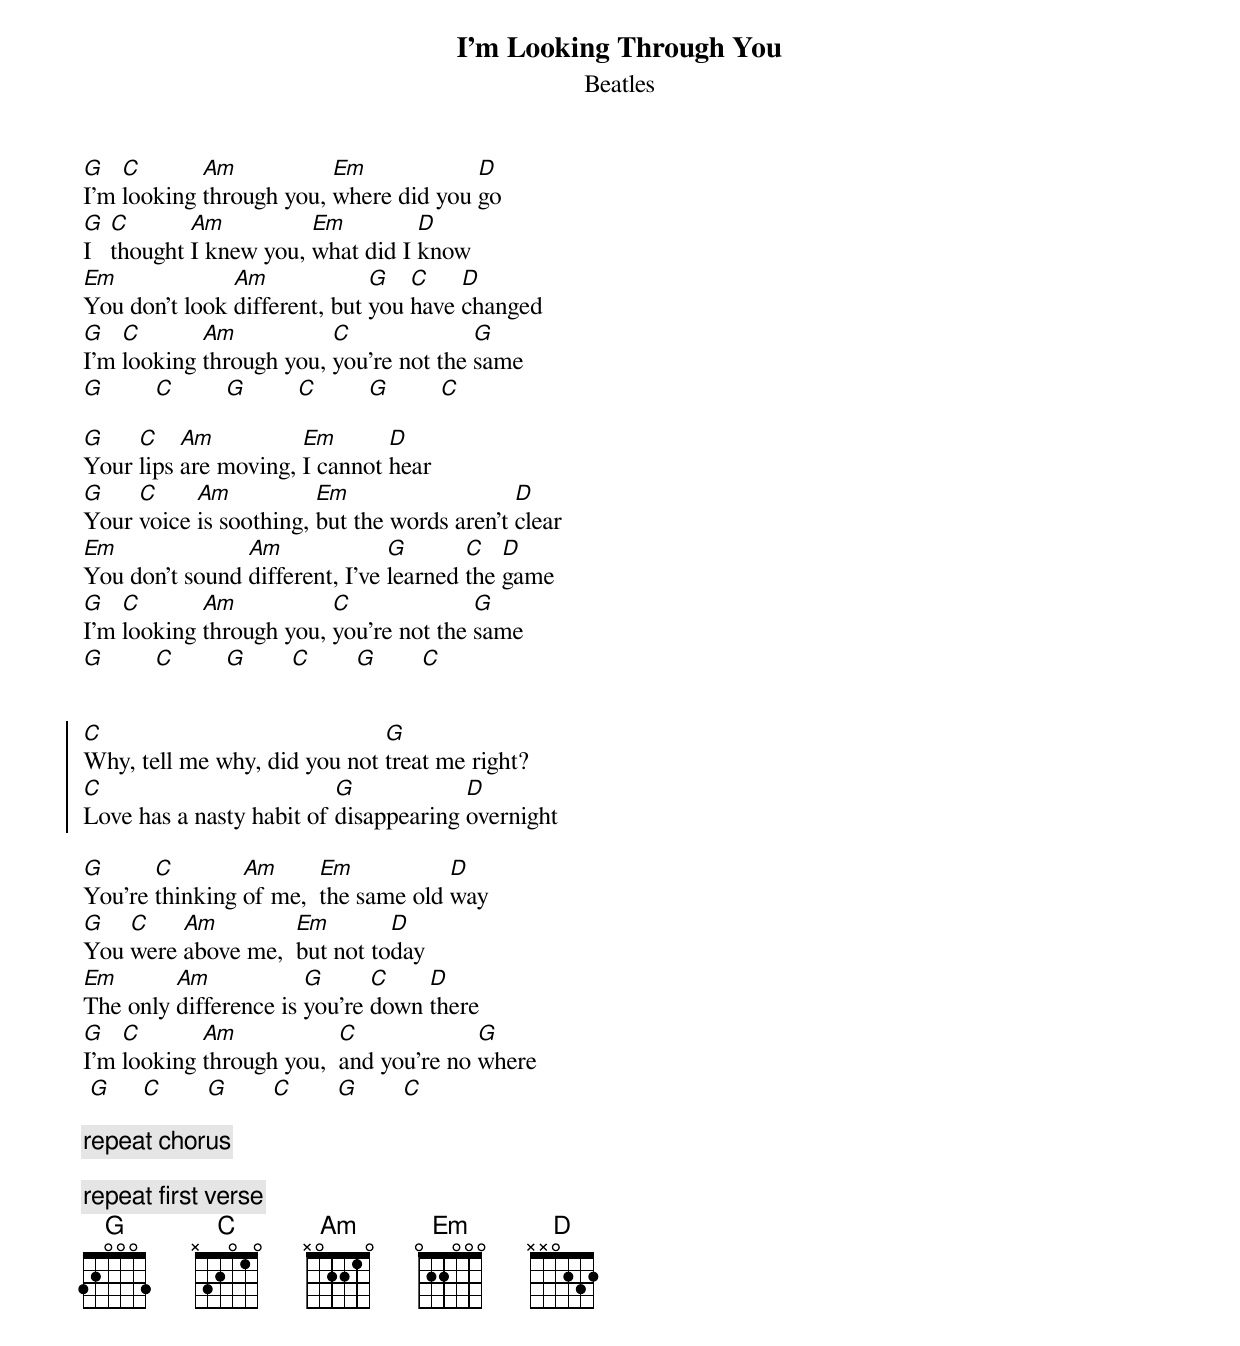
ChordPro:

{title:I'm Looking Through You}
{subtitle:Beatles}
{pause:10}
[G]I'm [C]looking [Am]through you, [Em]where did you [D]go
[G]I   [C]thought [Am]I knew you, [Em]what did I [D]know
[Em]You don't look [Am]different, but [G]you [C]have [D]changed
[G]I'm [C]looking [Am]through you, [C]you're not the [G]same
[G]        [C]        [G]        [C]        [G]        [C]

[G]Your [C]lips [Am]are moving, [Em]I cannot [D]hear
[G]Your [C]voice [Am]is soothing, [Em]but the words aren't [D]clear
[Em]You don't sound [Am]different, I've [G]learned [C]the [D]game
[G]I'm [C]looking [Am]through you, [C]you're not the [G]same
[G]        [C]        [G]       [C]       [G]       [C]


{soc}
[C]Why, tell me why, did you not [G]treat me right?
[C]Love has a nasty habit of [G]disappearing [D]overnight
{eoc}

[G]You're [C]thinking [Am]of me,  [Em]the same old [D]way
[G]You [C]were [Am]above me,  [Em]but not to[D]day
[Em]The only [Am]difference is [G]you're [C]down [D]there
[G]I'm [C]looking [Am]through you,  [C]and you're no [G]where
 [G]     [C]       [G]       [C]       [G]       [C]

{c:repeat chorus}

{c:repeat first verse}
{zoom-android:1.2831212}
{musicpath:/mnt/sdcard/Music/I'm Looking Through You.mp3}
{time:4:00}
{zoom-android-V11:1.379515}
